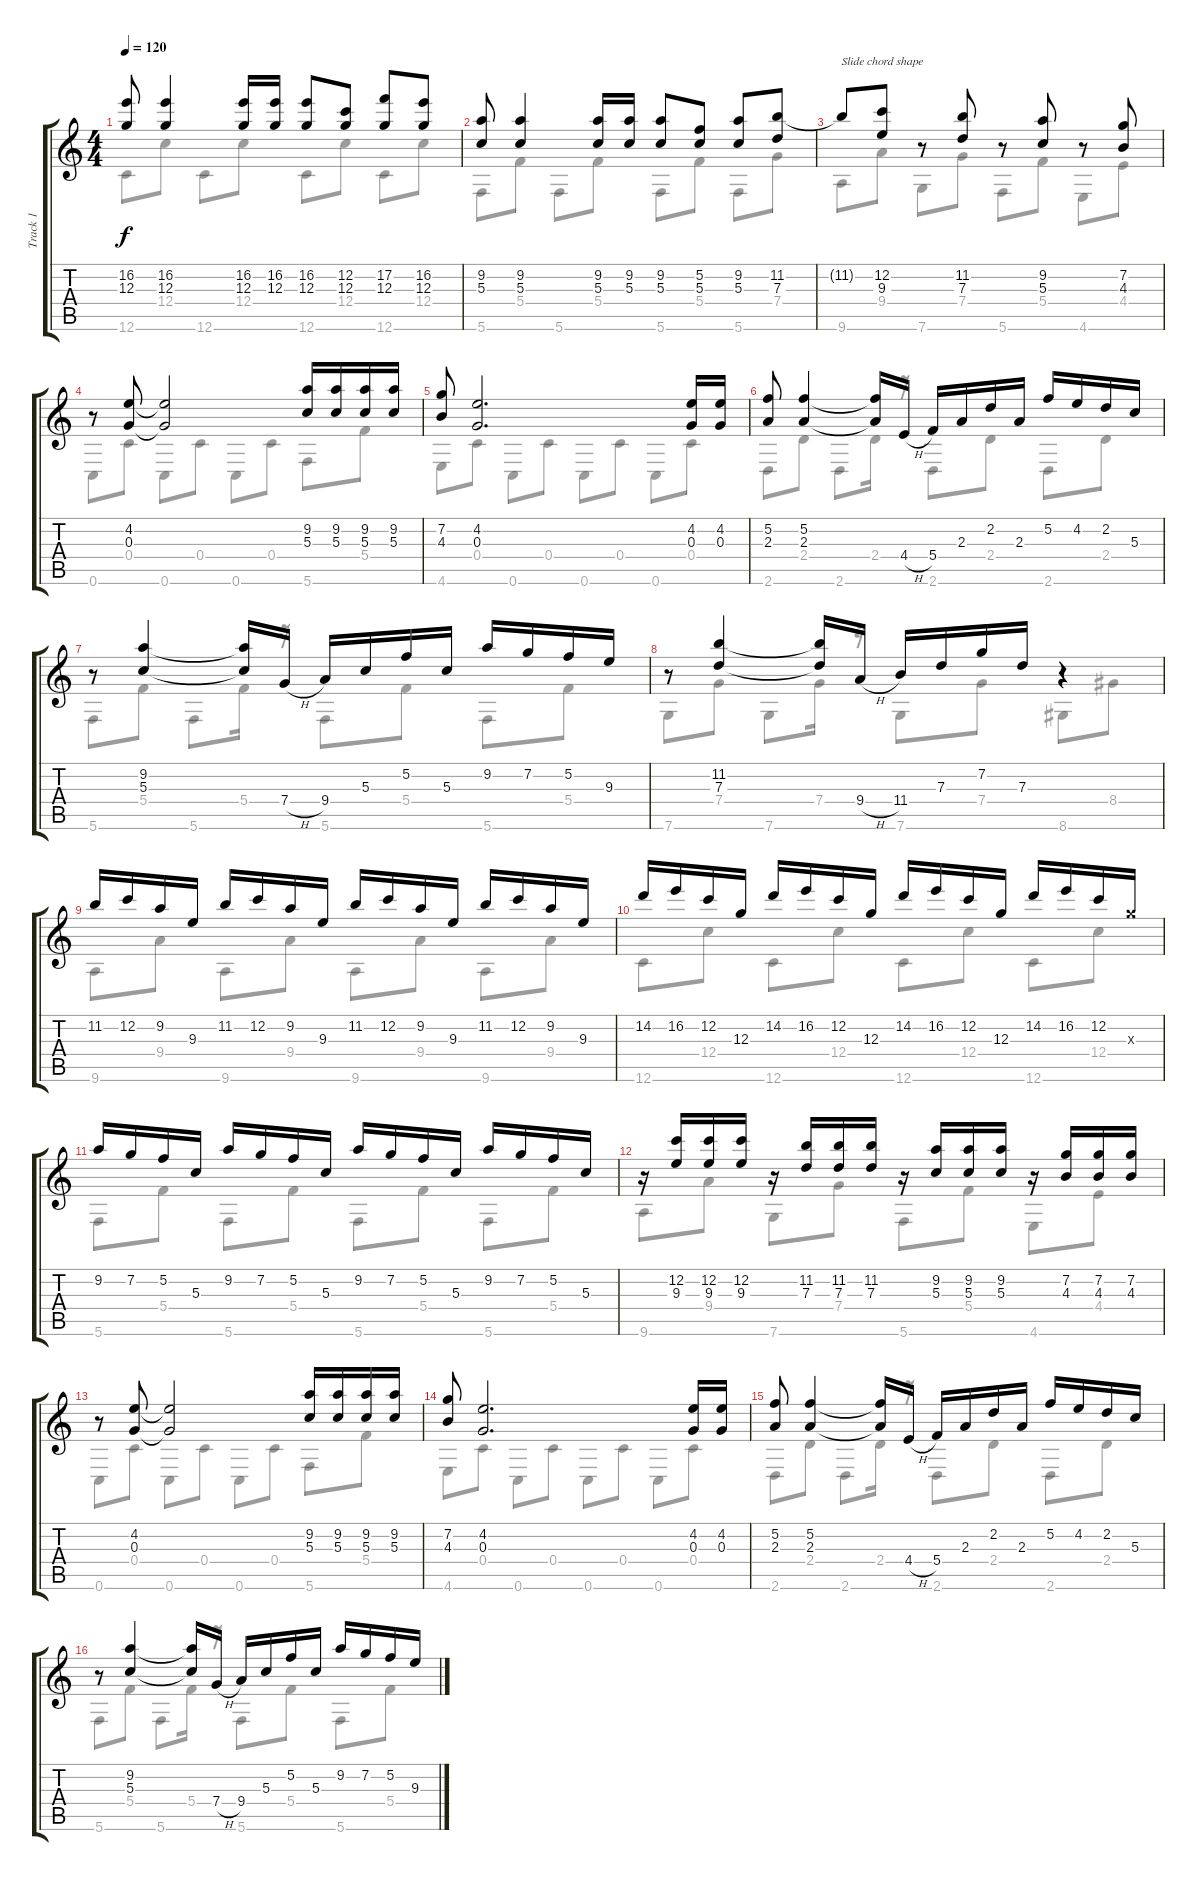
\track ("Track 1" "Track 1") {instrument acousticguitarsteel}
\staff {score tabs}
\tuning (E4 C4 G3 C3 G2 C2) {hide}
\voice
\ts (4 4)
\tempo 120
\clef g2
\ks aminor
(16.2 12.3).8{dy f} (16.2 12.3).4 (16.2 12.3).16 (16.2 12.3).16 (16.2 12.3).8 (12.2 12.3).8 (17.2 12.3).8 (16.2 12.3).8 |
(9.2 5.3).8 (9.2 5.3).4 (9.2 5.3).16 (9.2 5.3).16 (9.2 5.3).8 (5.2 5.3).8 (9.2 5.3).8 (11.2 7.3).8 |
11.2{t}.8{txt "Slide chord shape"} (12.2 9.3).8 r.8 (11.2 7.3).8 r.8 (9.2 5.3).8 r.8 (7.2 4.3).8 |
r.8 (4.2 0.3).8 (4.2{t} 0.3{t}).2 (9.2 5.3).16 (9.2 5.3).16 (9.2 5.3).16 (9.2 5.3).16 |
(7.2 4.3).8 (4.2 0.3).2{d} (4.2 0.3).16 (4.2 0.3).16 |
(5.2 2.3).8 (5.2 2.3).4 (5.2{t} 2.3{t}).16 4.4{h}.16 5.4.16 2.3.16 2.2.16 2.3.16 5.2.16 4.2.16 2.2.16 5.3.16 |
r.8 (9.2 5.3).4 (9.2{t} 5.3{t}).16 7.4{h}.16 9.4.16 5.3.16 5.2.16 5.3.16 9.2.16 7.2.16 5.2.16 9.3.16 |
r.8 (11.2 7.3).4 (11.2{t} 7.3{t}).16 9.4{h}.16 11.4.16 7.3.16 7.2.16 7.3.16 r.4 |
11.2.16 12.2.16 9.2.16 9.3.16 11.2.16 12.2.16 9.2.16 9.3.16 11.2.16 12.2.16 9.2.16 9.3.16 11.2.16 12.2.16 9.2.16 9.3.16 |
14.2.16 16.2.16 12.2.16 12.3.16 14.2.16 16.2.16 12.2.16 12.3.16 14.2.16 16.2.16 12.2.16 12.3.16 14.2.16 16.2.16 12.2.16 12.3{x}.16 |
9.2.16 7.2.16 5.2.16 5.3.16 9.2.16 7.2.16 5.2.16 5.3.16 9.2.16 7.2.16 5.2.16 5.3.16 9.2.16 7.2.16 5.2.16 5.3.16 |
r.16 (12.2 9.3).16 (12.2 9.3).16 (12.2 9.3).16 r.16 (11.2 7.3).16 (11.2 7.3).16 (11.2 7.3).16 r.16 (9.2 5.3).16 (9.2 5.3).16 (9.2 5.3).16 r.16 (7.2 4.3).16 (7.2 4.3).16 (7.2 4.3).16 |
r.8 (4.2 0.3).8 (4.2{t} 0.3{t}).2 (9.2 5.3).16 (9.2 5.3).16 (9.2 5.3).16 (9.2 5.3).16 |
(7.2 4.3).8 (4.2 0.3).2{d} (4.2 0.3).16 (4.2 0.3).16 |
(5.2 2.3).8 (5.2 2.3).4 (5.2{t} 2.3{t}).16 4.4{h}.16 5.4.16 2.3.16 2.2.16 2.3.16 5.2.16 4.2.16 2.2.16 5.3.16 |
r.8 (9.2 5.3).4 (9.2{t} 5.3{t}).16 7.4{h}.16 9.4.16 5.3.16 5.2.16 5.3.16 9.2.16 7.2.16 5.2.16 9.3.16
\voice
\clef g2
\ottava regular
\simile none
\ks aminor
12.6.8{dy f} 12.4.8 12.6.8 12.4.8 12.6.8 12.4.8 12.6.8 12.4.8 |
5.6.8 5.4.8 5.6.8 5.4.8 5.6.8 5.4.8 5.6.8 7.4.8 |
9.6.8 9.4.8 7.6.8 7.4.8 5.6.8 5.4.8 4.6.8 4.4.8 |
0.6.8 0.4.8 0.6.8 0.4.8 0.6.8 0.4.8 5.6.8 5.4.8 |
4.6.8 0.4.8 0.6.8 0.4.8 0.6.8 0.4.8 0.6.8 0.4.8 |
2.6.8 2.4.8 2.6.8 2.4.16 r.16 2.6.8 2.4.8 2.6.8 2.4.8 |
5.6.8 5.4.8 5.6.8 5.4.16 r.16 5.6.8 5.4.8 5.6.8 5.4.8 |
7.6.8 7.4.8 7.6.8 7.4.16 r.16 7.6.8 7.4.8 8.6.8 8.4.8 |
9.6.8 9.4.8 9.6.8 9.4.8 9.6.8 9.4.8 9.6.8 9.4.8 |
12.6.8 12.4.8 12.6.8 12.4.8 12.6.8 12.4.8 12.6.8 12.4.8 |
5.6.8 5.4.8 5.6.8 5.4.8 5.6.8 5.4.8 5.6.8 5.4.8 |
9.6.8 9.4.8 7.6.8 7.4.8 5.6.8 5.4.8 4.6.8 4.4.8 |
0.6.8 0.4.8 0.6.8 0.4.8 0.6.8 0.4.8 5.6.8 5.4.8 |
4.6.8 0.4.8 0.6.8 0.4.8 0.6.8 0.4.8 0.6.8 0.4.8 |
2.6.8 2.4.8 2.6.8 2.4.16 r.16 2.6.8 2.4.8 2.6.8 2.4.8 |
5.6.8 5.4.8 5.6.8 5.4.16 r.16 5.6.8 5.4.8 5.6.8 5.4.8
